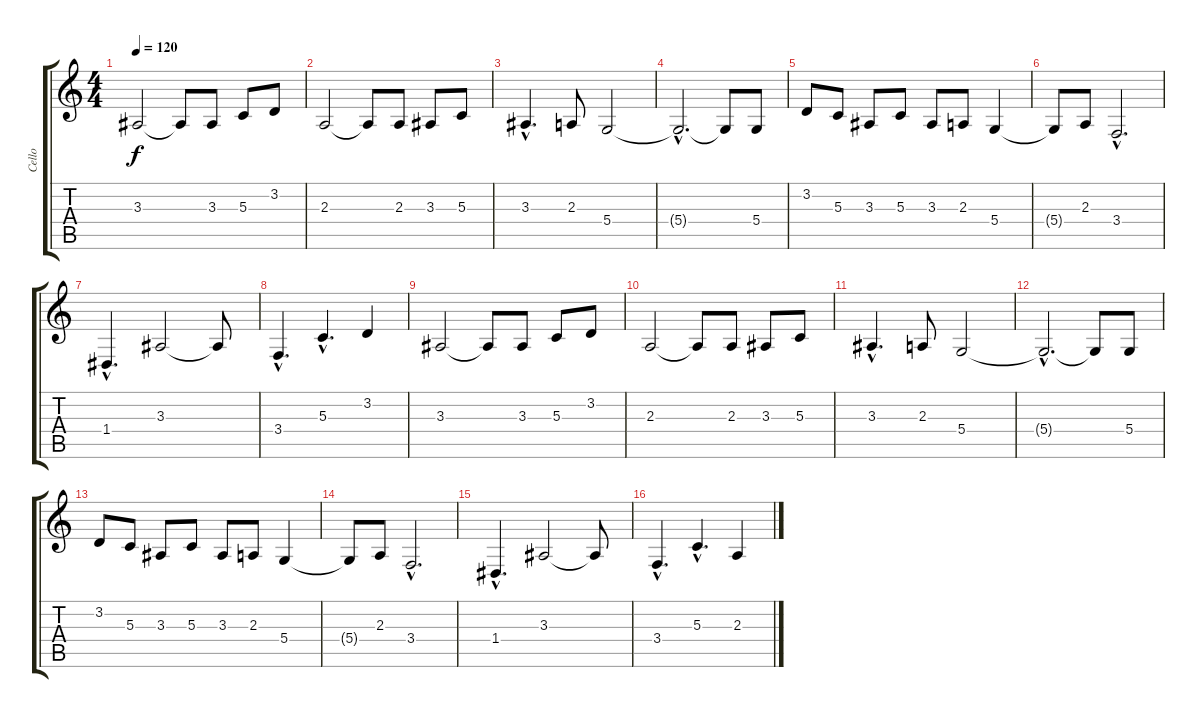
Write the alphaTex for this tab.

\track ("Cello" "Cello") {instrument cello}
\staff {score tabs}
\tuning (E4 B3 G3 D3 A2 E2) {hide}
\ts (4 4)
\tempo 120
\clef g2
\ks c
3.3.2{dy f instrument cello} 3.3{t}.8 3.3.8 5.3.8 3.2.8 |
2.3.2 2.3{t}.8 2.3.8 3.3.8 5.3.8 |
3.3{hac}.4{d} 2.3.8 5.4.2 |
5.4{hac t}.2{d} 5.4{t}.8 5.4.8 |
3.2.8 5.3.8 3.3.8 5.3.8 3.3.8 2.3.8 5.4.4 |
5.4{t}.8 2.3.8 3.4{hac}.2{d} |
1.4{hac}.4{d} 3.3.2 3.3{t}.8 |
3.4{hac}.4{d} 5.3{hac}.4{d} 3.2.4 |
3.3.2 3.3{t}.8 3.3.8 5.3.8 3.2.8 |
2.3.2 2.3{t}.8 2.3.8 3.3.8 5.3.8 |
3.3{hac}.4{d} 2.3.8 5.4.2 |
5.4{hac t}.2{d} 5.4{t}.8 5.4.8 |
3.2.8 5.3.8 3.3.8 5.3.8 3.3.8 2.3.8 5.4.4 |
5.4{t}.8 2.3.8 3.4{hac}.2{d} |
1.4{hac}.4{d} 3.3.2 3.3{t}.8 |
3.4{hac}.4{d} 5.3{hac}.4{d} 2.3.4
